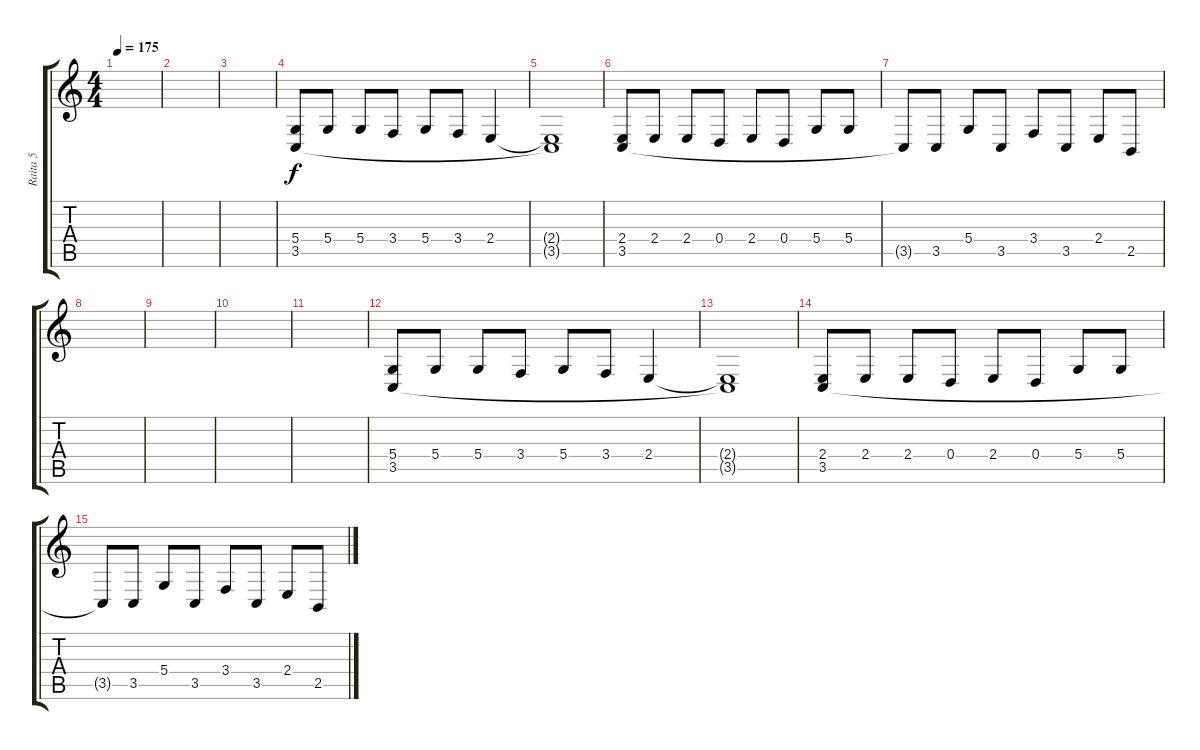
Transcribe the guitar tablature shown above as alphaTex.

\track ("Raita 5" "Raita 5") {instrument brasssection}
\staff {score tabs}
\tuning (E4 B3 G3 D3 A2 E2) {hide}
\ts (4 4)
\tempo 175
\clef g2
\ks c
|
|
|
(5.4 3.5).8 5.4.8 5.4.8 3.4.8 5.4.8 3.4.8 2.4.4 |
(2.4{t} 3.5{t}).1 |
(2.4 3.5).8 2.4.8 2.4.8 0.4.8 2.4.8 0.4.8 5.4.8 5.4.8 |
3.5{t}.8 3.5.8 5.4.8 3.5.8 3.4.8 3.5.8 2.4.8 2.5.8 |
|
|
|
|
(5.4 3.5).8 5.4.8 5.4.8 3.4.8 5.4.8 3.4.8 2.4.4 |
(2.4{t} 3.5{t}).1 |
(2.4 3.5).8 2.4.8 2.4.8 0.4.8 2.4.8 0.4.8 5.4.8 5.4.8 |
3.5{t}.8 3.5.8 5.4.8 3.5.8 3.4.8 3.5.8 2.4.8 2.5.8
